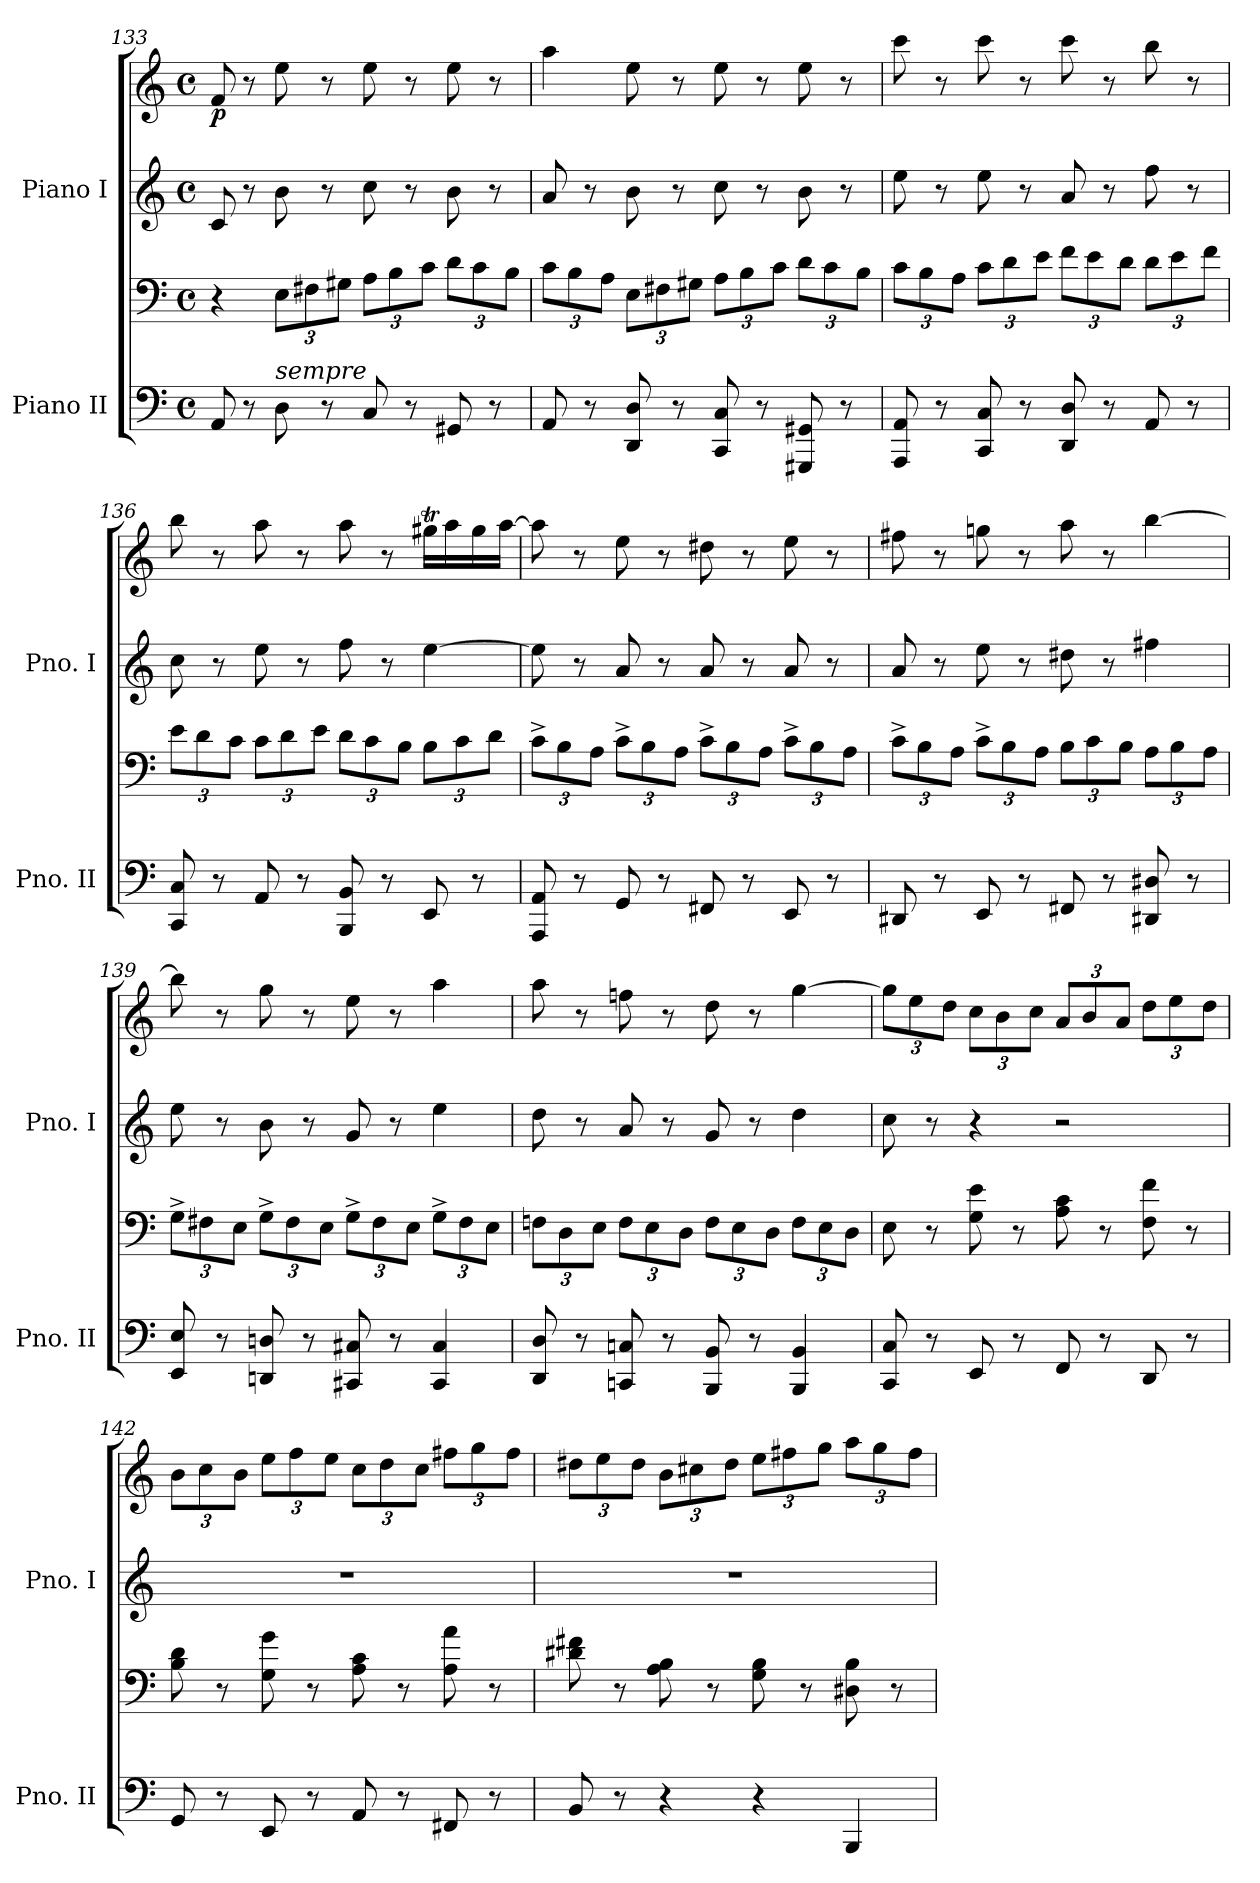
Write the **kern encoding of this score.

**kern	**kern	**dynam	**kern	**kern	**dynam
*part2	*part2	*part2	*part1	*part1	*part1
*staff4	*staff3	*staff3/4	*staff2	*staff1	*staff1/2
*I"Piano II	*	*	*I"Piano I	*	*
*I'Pno. II	*	*	*I'Pno. I	*	*
!!LO:LB:g=z
*clefF4	*clefF4	*	*clefG2	*clefG2	*
*k[]	*k[]	*	*k[]	*k[]	*
*M4/4	*M4/4	*	*M4/4	*M4/4	*
*met(c)	*met(c)	*	*met(c)	*met(c)	*
=133	=133	=133	=133	=133	=133
!	!	!	!	!	!LO:DY:b
8AA/	4r	.	8c/	8f/	p
8r	.	.	8r	8r	.
*	*Xbrackettup	*	*	*	*
!LO:TX:a:i:t=sempre	!	!	!	!	!
8D\	12E\L	.	8b\	8ee\	.
.	12F#X\	.	.	.	.
8r	.	.	8r	8r	.
.	12G#X\J	.	.	.	.
!	!	!LO:DY:b=2	!	!	!
!	!	!LO:DY:n=1:b	!	!	!
8C/	12A\L	mp p	8cc\	8ee\	.
.	12B\	.	.	.	.
8r	.	.	8r	8r	.
.	12c\J	.	.	.	.
8GG#X/	12d\L	.	8b\	8ee\	.
.	12c\	.	.	.	.
8r	.	.	8r	8r	.
.	12B\J	.	.	.	.
=134	=134	=134	=134	=134	=134
8AA/	12c\L	.	8a/	4aa\	.
.	12B\	.	.	.	.
8r	.	.	8r	.	.
.	12A\J	.	.	.	.
8DD/ 8D/	12E\L	.	8b\	8ee\	.
.	12F#X\	.	.	.	.
8r	.	.	8r	8r	.
.	12G#X\J	.	.	.	.
8CC/ 8C/	12A\L	.	8cc\	8ee\	.
.	12B\	.	.	.	.
8r	.	.	8r	8r	.
.	12c\J	.	.	.	.
8GGG#X/ 8GG#X/	12d\L	.	8b\	8ee\	.
.	12c\	.	.	.	.
8r	.	.	8r	8r	.
.	12B\J	.	.	.	.
=135	=135	=135	=135	=135	=135
8AAA/ 8AA/	12c\L	.	8ee\	8ccc\	.
.	12B\	.	.	.	.
8r	.	.	8r	8r	.
.	12A\J	.	.	.	.
8CC/ 8C/	12c\L	.	8ee\	8ccc\	.
.	12d\	.	.	.	.
8r	.	.	8r	8r	.
.	12e\J	.	.	.	.
8DD/ 8D/	12f\L	.	8a/	8ccc\	.
.	12e\	.	.	.	.
8r	.	.	8r	8r	.
.	12d\J	.	.	.	.
8AA/	12d\L	.	8ff\	8bb\	.
.	12e\	.	.	.	.
8r	.	.	8r	8r	.
.	12f\J	.	.	.	.
!!LO:PB:g=z
=136	=136	=136	=136	=136	=136
8CC/ 8C/	12e\L	.	8cc\	8bb\	.
.	12d\	.	.	.	.
8r	.	.	8r	8r	.
.	12c\J	.	.	.	.
8AA/	12c\L	.	8ee\	8aa\	.
.	12d\	.	.	.	.
8r	.	.	8r	8r	.
.	12e\J	.	.	.	.
8BBB/ 8BB/	12d\L	.	8ff\	8aa\	.
.	12c\	.	.	.	.
8r	.	.	8r	8r	.
.	12B\J	.	.	.	.
8EE/	12B\L	.	[4ee\	16gg#Xt!\LL	.
.	.	.	.	16aa!\	.
.	12c\	.	.	.	.
8r	.	.	.	16gg#!\	.
.	12d\J	.	.	.	.
.	.	.	.	[16aa!\JJ	.
=137	=137	=137	=137	=137	=137
8AAA/ 8AA/	12c^\L	.	8ee\]	8aa\]	.
.	12B\	.	.	.	.
8r	.	.	8r	8r	.
.	12A\J	.	.	.	.
8GG/	12c^\L	.	8a/	8ee\	.
.	12B\	.	.	.	.
8r	.	.	8r	8r	.
.	12A\J	.	.	.	.
8FF#X/	12c^\L	.	8a/	8dd#X\	.
.	12B\	.	.	.	.
8r	.	.	8r	8r	.
.	12A\J	.	.	.	.
8EE/	12c^\L	.	8a/	8ee\	.
.	12B\	.	.	.	.
8r	.	.	8r	8r	.
.	12A\J	.	.	.	.
=138	=138	=138	=138	=138	=138
8DD#X/	12c^\L	.	8a/	8ff#X\	.
.	12B\	.	.	.	.
8r	.	.	8r	8r	.
.	12A\J	.	.	.	.
8EE/	12c^\L	.	8ee\	8ggn\	.
.	12B\	.	.	.	.
8r	.	.	8r	8r	.
.	12A\J	.	.	.	.
8FF#X/	12B\L	.	8dd#X\	8aa\	.
.	12c\	.	.	.	.
8r	.	.	8r	8r	.
.	12B\J	.	.	.	.
8DD#X/ 8D#X/	12A\L	.	4ff#X\	[4bb\	.
.	12B\	.	.	.	.
8r	.	.	.	.	.
.	12A\J	.	.	.	.
!!LO:LB:g=z
=139	=139	=139	=139	=139	=139
8EE/ 8E/	12G^\L	.	8ee\	8bb\]	.
.	12F#X\	.	.	.	.
8r	.	.	8r	8r	.
.	12E\J	.	.	.	.
8DDn/ 8Dn/	12G^\L	.	8b\	8gg\	.
.	12F#\	.	.	.	.
8r	.	.	8r	8r	.
.	12E\J	.	.	.	.
8CC#X/ 8C#X/	12G^\L	.	8g/	8ee\	.
.	12F#\	.	.	.	.
8r	.	.	8r	8r	.
.	12E\J	.	.	.	.
4CC#/ 4C#/	12G^\L	.	4ee\	4aa\	.
.	12F#\	.	.	.	.
.	12E\J	.	.	.	.
=140	=140	=140	=140	=140	=140
8DD/ 8D/	12Fn\L	.	8dd\	8aa\	.
.	12D\	.	.	.	.
8r	.	.	8r	8r	.
.	12E\J	.	.	.	.
8CCn/ 8Cn/	12F\L	.	8a/	8ffn\	.
.	12E\	.	.	.	.
8r	.	.	8r	8r	.
.	12D\J	.	.	.	.
8BBB/ 8BB/	12F\L	.	8g/	8dd\	.
.	12E\	.	.	.	.
8r	.	.	8r	8r	.
.	12D\J	.	.	.	.
4BBB/ 4BB/	12F\L	.	4dd\	[4gg\	.
.	12E\	.	.	.	.
.	12D\J	.	.	.	.
=141	=141	=141	=141	=141	=141
*	*	*	*	*Xbrackettup	*
8CC/ 8C/	8E\	.	8cc\	12gg\L]	.
.	.	.	.	12ee\	.
8r	8r	.	8r	.	.
.	.	.	.	12dd\J	.
8EE/	8G\ 8e\	.	4r	12cc\L	.
.	.	.	.	12b\	.
8r	8r	.	.	.	.
.	.	.	.	12cc\J	.
8FF/	8A\ 8c\	.	2r	12a/L	.
.	.	.	.	12b/	.
8r	8r	.	.	.	.
.	.	.	.	12a/J	.
8DD/	8F\ 8f\	.	.	12dd\L	.
.	.	.	.	12ee\	.
8r	8r	.	.	.	.
.	.	.	.	12dd\J	.
=142	=142	=142	=142	=142	=142
8GG/	8B\ 8d\	.	1r	12b\L	.
.	.	.	.	12cc\	.
8r	8r	.	.	.	.
.	.	.	.	12b\J	.
8EE/	8G\ 8g\	.	.	12ee\L	.
.	.	.	.	12ff\	.
8r	8r	.	.	.	.
.	.	.	.	12ee\J	.
8AA/	8A\ 8c\	.	.	12cc\L	.
.	.	.	.	12dd\	.
8r	8r	.	.	.	.
.	.	.	.	12cc\J	.
8FF#X/	8A\ 8a\	.	.	12ff#X\L	.
.	.	.	.	12gg\	.
8r	8r	.	.	.	.
.	.	.	.	12ff#\J	.
!!LO:LB:g=z
=143	=143	=143	=143	=143	=143
8BB/	8d#X\ 8f#X\	.	1r	12dd#X\L	.
.	.	.	.	12ee\	.
8r	8r	.	.	.	.
.	.	.	.	12dd#\J	.
4r	8A\ 8B\	.	.	12b\L	.
.	.	.	.	12cc#X\	.
.	8r	.	.	.	.
.	.	.	.	12dd#\J	.
4r	8G\ 8B\	.	.	12ee\L	.
.	.	.	.	12ff#X\	.
.	8r	.	.	.	.
.	.	.	.	12gg\J	.
4BBB/	8D#X\ 8B\	.	.	12aa\L	.
.	.	.	.	12gg\	.
.	8r	.	.	.	.
.	.	.	.	12ff#\J	.
=	=	=	=	=	=
*-	*-	*-	*-	*-	*-
